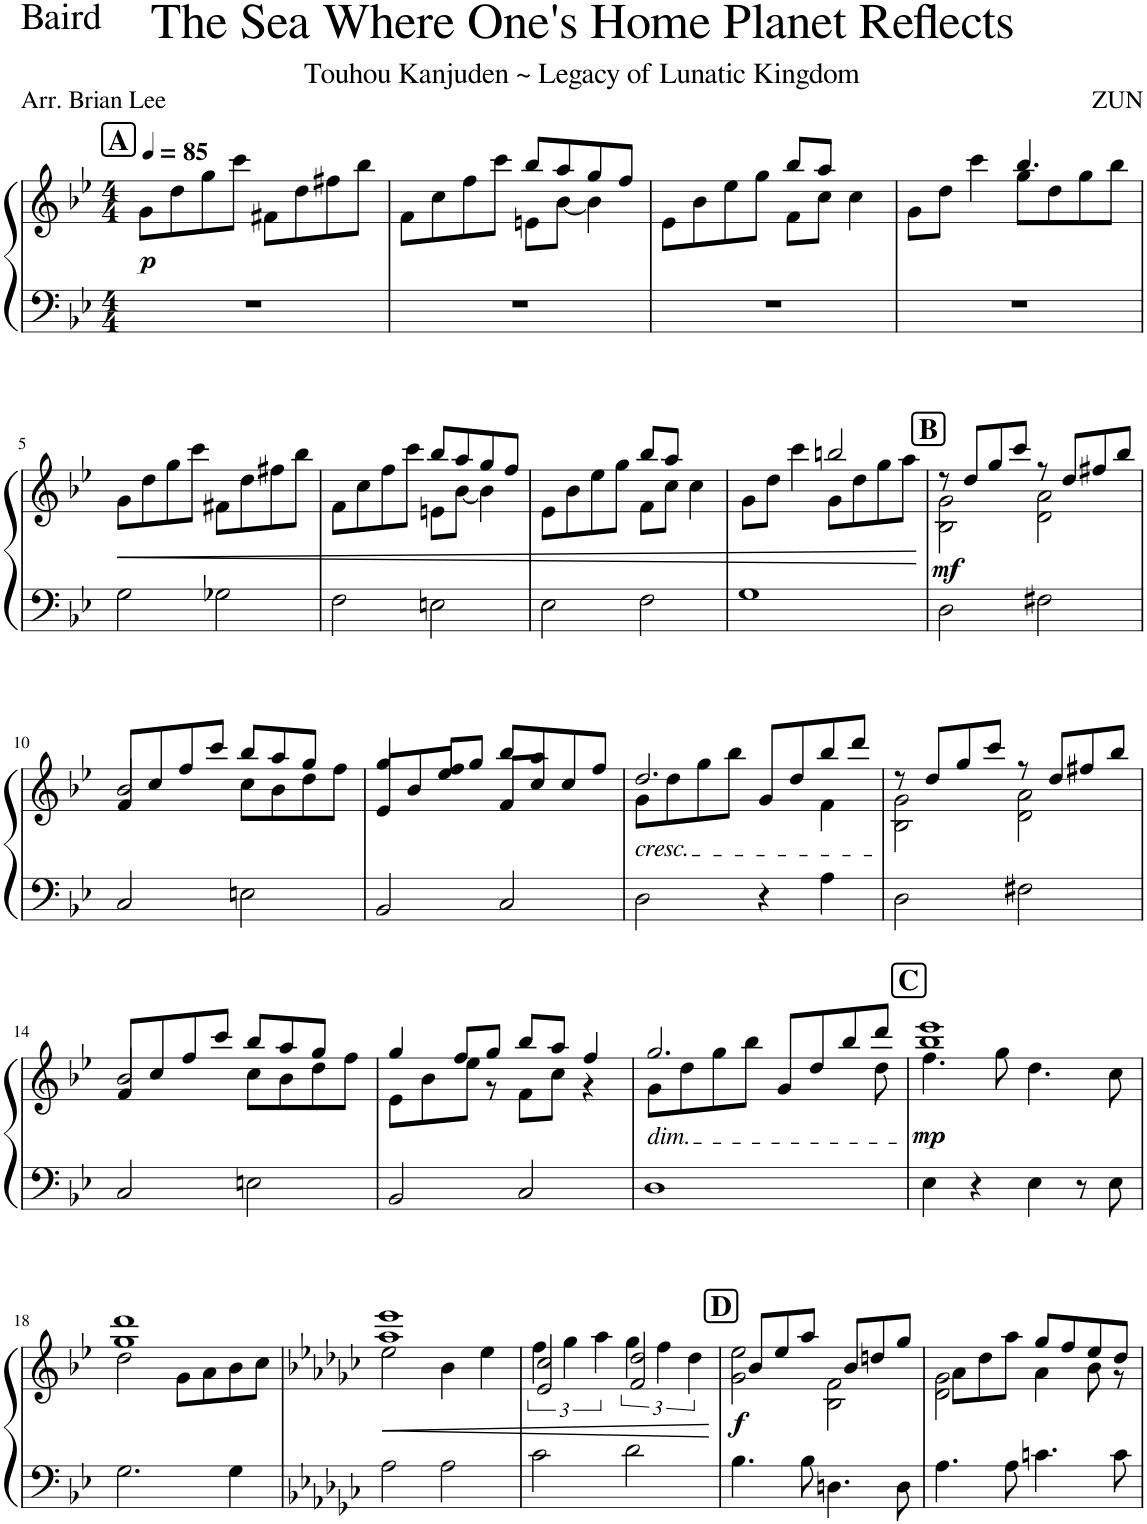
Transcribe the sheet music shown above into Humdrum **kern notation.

**kern	**kern	**dynam
*part1	*part1	*part1
*staff2	*staff1	*staff1/2
*I"Piano	*	*
*I'Pno.	*	*
*clefF4	*clefG2	*
*k[b-e-]	*k[b-e-]	*
*M4/4	*M4/4	*
*MM85	*MM85	*
!!LO:REH:place=s1:a:B:cj:fs=14:t=A
=1	=1	=1
!	!	!LO:DY:b
1r	8g\L	p
.	8dd\	.
.	8gg\	.
.	8ccc\J	.
.	8f#X\L	.
.	8dd\	.
.	8ff#X\	.
.	8bb-\J	.
=2	=2	=2
*	*^	*
1r	8f\L	2ryy	.
.	8cc\	.	.
.	8ff\	.	.
.	8ccc\J	.	.
.	8bb-/L	8en\L	.
.	8aa/	[8b-\J	.
.	8gg/	4b-\]	.
.	8ff/J	.	.
=3	=3	=3	=3
1r	8e-\L	2ryy	.
.	8b-\	.	.
.	8ee-\	.	.
.	8gg\J	.	.
.	8bb-/L	8f\L	.
.	8aa/J	8cc\J	.
.	4ryy	4cc\	.
=4	=4	=4	=4
1r	8g\L	2ryy	.
.	8dd\J	.	.
.	4ccc\	.	.
.	4.bb-/	8gg\L	.
.	.	8dd\	.
.	.	8gg\	.
.	8ryy	8bb-\J	.
!!LO:LB:g=z
=5	=5	=5	=5
!	!	!	!LO:HP:b
*	*v	*v	*
2G\	8g\L	<
.	8dd\	.
.	8gg\	.
.	8ccc\J	.
2G-X\	8f#X\L	.
.	8dd\	.
.	8ff#X\	.
.	8bb-\J	.
=6	=6	=6
*	*^	*
2F\	8f\L	2ryy	.
.	8cc\	.	.
.	8ff\	.	.
.	8ccc\J	.	.
2En\	8bb-/L	8en\L	.
.	8aa/	[8b-\J	.
.	8gg/	4b-\]	.
.	8ff/J	.	.
=7	=7	=7	=7
2E-\	8e-\L	2ryy	.
.	8b-\	.	.
.	8ee-\	.	.
.	8gg\J	.	.
2F\	8bb-/L	8f\L	.
.	8aa/J	8cc\J	.
.	4ryy	4cc\	.
=8	=8	=8	=8
1G	8g\L	2ryy	.
.	8dd\J	.	.
.	4ccc\	.	.
.	2bbn/	8g\L	.
.	.	8dd\	.
.	.	8gg\	.
.	.	8aa\J	.
*	*v	*v	*
.	.	[
!!LO:REH:place=s1:a:B:cj:fs=14:t=B
=9	=9	=9
*	*^	*
!	!	!	!LO:DY:b
2D\	8r	2B-\ 2g\	mf
.	8dd/L	.	.
.	8gg/	.	.
.	8ccc/J	.	.
2F#X\	8r	2d\ 2a\	.
.	8dd/L	.	.
.	8ff#X/	.	.
.	8bb-/J	.	.
!!LO:LB:g=z	!!
=10	=10	=10	=10
2C/	8f/L	2b-/	.
.	8cc/	.	.
.	8ff/	.	.
.	8ccc/J	.	.
2En\	8bb-/L	8cc\L	.
.	8aa/	8b-\	.
.	8gg/J	8dd\	.
.	8ryy	8ff\J	.
=11	=11	=11	=11
2BB-/	8e-/L	4gg/	.
.	8b-/	.	.
.	8ee-/J	8ff/L	.
.	8ryy	8gg/J	.
2C/	8f/L	8bb-/L	.
.	8cc/J	8aa/	.
.	4ryy	8cc/	.
.	.	8ff/J	.
=12	=12	=12	=12
!	!LO:TX:b:i:t=cresc.	!	!
2D\	2.dd/	8g\L	.
.	.	8dd\	.
.	.	8gg\	.
.	.	8bb-\J	.
4r	.	8g/L	.
.	.	8dd/	.
4A\	4f\	8bb-/	.
.	.	8ddd/J	.
=13	=13	=13	=13
2D\	8r	2B-\ 2g\	.
.	8dd/L	.	.
.	8gg/	.	.
.	8ccc/J	.	.
2F#X\	8r	2d\ 2a\	.
.	8dd/L	.	.
.	8ff#X/	.	.
.	8bb-/J	.	.
!!LO:LB:g=z	!!
=14	=14	=14	=14
2C/	8f/L	2b-/	.
.	8cc/	.	.
.	8ff/	.	.
.	8ccc/J	.	.
2En\	8bb-/L	8cc\L	.
.	8aa/	8b-\	.
.	8gg/J	8dd\	.
.	8ryy	8ff\J	.
=15	=15	=15	=15
2BB-/	4gg/	8e-\L	.
.	.	8b-\	.
.	8ff/L	8ee-\J	.
.	8gg/J	8r	.
2C/	8bb-/L	8f\L	.
.	8aa/J	8cc\J	.
.	4ff/	4r	.
=16	=16	=16	=16
!	!LO:TX:b:i:t=dim.	!	!
1D	2.gg/	8g\L	.
.	.	8dd\	.
.	.	8gg\	.
.	.	8bb-\J	.
.	.	8g/L	.
.	.	8dd/	.
.	8ryy	8bb-/	.
.	8dd\	8ddd/J	.
!!LO:REH:place=s1:a:B:cj:fs=14:t=C	!!
=17	=17	=17	=17
!	!	!	!LO:DY:b
4E-\	1bb- 1eee-	4.ff\	mp
4r	.	.	.
.	.	8gg\	.
4E-\	.	4.dd\	.
8r	.	.	.
8E-\	.	8cc\	.
!!LO:LB:g=z	!!
=18	=18	=18	=18
2.G\	1gg 1ddd	2dd\	.
.	.	8g\L	.
.	.	8a\	.
4G\	.	8b-\	.
.	.	8cc\J	.
=19	=19	=19	=19
*k[b-e-a-d-g-c-]	*k[b-e-a-d-g-c-]	*	*
!	!	!	!LO:HP:b
2A-\	1aa- 1eee-	2ee-\	<
2A-\	.	4b-\	.
.	.	4ee-\	.
=20	=20	=20	=20
2c-\	2e-/ 2cc-/	6ff\	.
.	.	6gg-\	.
.	.	6aa-\	.
2d-\	2f/ 2dd-/	6gg-\	.
.	.	6ff\	.
.	.	6dd-\	.
*	*v	*v	*
.	.	[
!!LO:REH:place=s1:a:B:cj:fs=14:t=D
=21	=21	=21
*	*^	*
!	!	!	!LO:DY:b
4.B-\	8ryy	2g-\ 2ee-\	f
.	8b-/L	.	.
.	8ee-/	.	.
8B-\	8aa-/J	.	.
4.Dn\	8ryy	2B-\ 2f\	.
.	8b-/L	.	.
.	8ddn/	.	.
8D\	8gg-/J	.	.
=22	=22	=22	=22
4.A-\	8ryy	2d-\ 2g-\	.
.	8a-\L	.	.
.	8dd-\	.	.
8A-\	8aa-\J	.	.
4.cn\	8gg-/L	4a-\	.
.	8ff/	.	.
.	8ee-/	8b-\	.
8c\	8dd-/J	8r	.
*	*v	*v	*
=	=	=
*-	*-	*-
